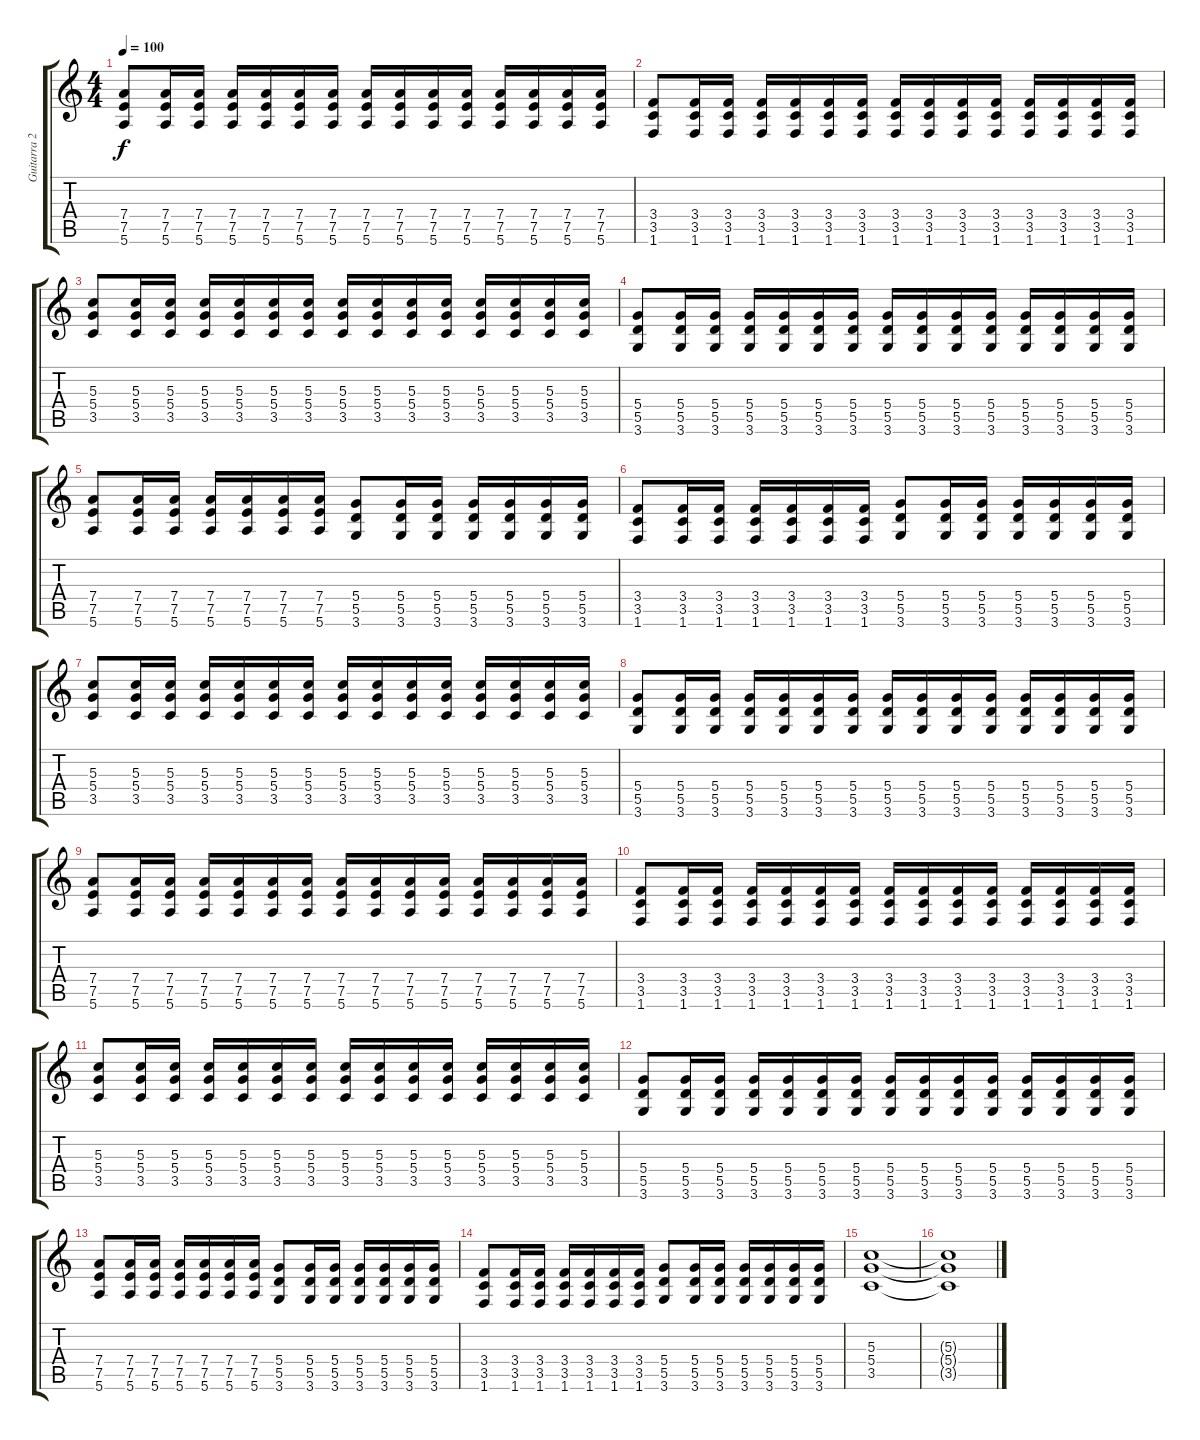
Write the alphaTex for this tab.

\track ("Guitarra 2" "Guitarra 2") {instrument distortionguitar}
\staff {score tabs}
\tuning (E4 B3 G3 D3 A2 E2) {hide}
\ts (4 4)
\tempo 100
\clef g2
\ks c
(7.4 7.5 5.6).8{dy f} (7.4 7.5 5.6).16 (7.4 7.5 5.6).16 (7.4 7.5 5.6).16 (7.4 7.5 5.6).16 (7.4 7.5 5.6).16 (7.4 7.5 5.6).16 (7.4 7.5 5.6).16 (7.4 7.5 5.6).16 (7.4 7.5 5.6).16 (7.4 7.5 5.6).16 (7.4 7.5 5.6).16 (7.4 7.5 5.6).16 (7.4 7.5 5.6).16 (7.4 7.5 5.6).16 |
(3.4 3.5 1.6).8 (3.4 3.5 1.6).16 (3.4 3.5 1.6).16 (3.4 3.5 1.6).16 (3.4 3.5 1.6).16 (3.4 3.5 1.6).16 (3.4 3.5 1.6).16 (3.4 3.5 1.6).16 (3.4 3.5 1.6).16 (3.4 3.5 1.6).16 (3.4 3.5 1.6).16 (3.4 3.5 1.6).16 (3.4 3.5 1.6).16 (3.4 3.5 1.6).16 (3.4 3.5 1.6).16 |
(5.3 5.4 3.5).8 (5.3 5.4 3.5).16 (5.3 5.4 3.5).16 (5.3 5.4 3.5).16 (5.3 5.4 3.5).16 (5.3 5.4 3.5).16 (5.3 5.4 3.5).16 (5.3 5.4 3.5).16 (5.3 5.4 3.5).16 (5.3 5.4 3.5).16 (5.3 5.4 3.5).16 (5.3 5.4 3.5).16 (5.3 5.4 3.5).16 (5.3 5.4 3.5).16 (5.3 5.4 3.5).16 |
(5.4 5.5 3.6).8 (5.4 5.5 3.6).16 (5.4 5.5 3.6).16 (5.4 5.5 3.6).16 (5.4 5.5 3.6).16 (5.4 5.5 3.6).16 (5.4 5.5 3.6).16 (5.4 5.5 3.6).16 (5.4 5.5 3.6).16 (5.4 5.5 3.6).16 (5.4 5.5 3.6).16 (5.4 5.5 3.6).16 (5.4 5.5 3.6).16 (5.4 5.5 3.6).16 (5.4 5.5 3.6).16 |
(7.4 7.5 5.6).8 (7.4 7.5 5.6).16 (7.4 7.5 5.6).16 (7.4 7.5 5.6).16 (7.4 7.5 5.6).16 (7.4 7.5 5.6).16 (7.4 7.5 5.6).16 (5.4 5.5 3.6).8 (5.4 5.5 3.6).16 (5.4 5.5 3.6).16 (5.4 5.5 3.6).16 (5.4 5.5 3.6).16 (5.4 5.5 3.6).16 (5.4 5.5 3.6).16 |
(3.4 3.5 1.6).8 (3.4 3.5 1.6).16 (3.4 3.5 1.6).16 (3.4 3.5 1.6).16 (3.4 3.5 1.6).16 (3.4 3.5 1.6).16 (3.4 3.5 1.6).16 (5.4 5.5 3.6).8 (5.4 5.5 3.6).16 (5.4 5.5 3.6).16 (5.4 5.5 3.6).16 (5.4 5.5 3.6).16 (5.4 5.5 3.6).16 (5.4 5.5 3.6).16 |
(5.3 5.4 3.5).8 (5.3 5.4 3.5).16 (5.3 5.4 3.5).16 (5.3 5.4 3.5).16 (5.3 5.4 3.5).16 (5.3 5.4 3.5).16 (5.3 5.4 3.5).16 (5.3 5.4 3.5).16 (5.3 5.4 3.5).16 (5.3 5.4 3.5).16 (5.3 5.4 3.5).16 (5.3 5.4 3.5).16 (5.3 5.4 3.5).16 (5.3 5.4 3.5).16 (5.3 5.4 3.5).16 |
(5.4 5.5 3.6).8 (5.4 5.5 3.6).16 (5.4 5.5 3.6).16 (5.4 5.5 3.6).16 (5.4 5.5 3.6).16 (5.4 5.5 3.6).16 (5.4 5.5 3.6).16 (5.4 5.5 3.6).16 (5.4 5.5 3.6).16 (5.4 5.5 3.6).16 (5.4 5.5 3.6).16 (5.4 5.5 3.6).16 (5.4 5.5 3.6).16 (5.4 5.5 3.6).16 (5.4 5.5 3.6).16 |
(7.4 7.5 5.6).8 (7.4 7.5 5.6).16 (7.4 7.5 5.6).16 (7.4 7.5 5.6).16 (7.4 7.5 5.6).16 (7.4 7.5 5.6).16 (7.4 7.5 5.6).16 (7.4 7.5 5.6).16 (7.4 7.5 5.6).16 (7.4 7.5 5.6).16 (7.4 7.5 5.6).16 (7.4 7.5 5.6).16 (7.4 7.5 5.6).16 (7.4 7.5 5.6).16 (7.4 7.5 5.6).16 |
(3.4 3.5 1.6).8 (3.4 3.5 1.6).16 (3.4 3.5 1.6).16 (3.4 3.5 1.6).16 (3.4 3.5 1.6).16 (3.4 3.5 1.6).16 (3.4 3.5 1.6).16 (3.4 3.5 1.6).16 (3.4 3.5 1.6).16 (3.4 3.5 1.6).16 (3.4 3.5 1.6).16 (3.4 3.5 1.6).16 (3.4 3.5 1.6).16 (3.4 3.5 1.6).16 (3.4 3.5 1.6).16 |
(5.3 5.4 3.5).8 (5.3 5.4 3.5).16 (5.3 5.4 3.5).16 (5.3 5.4 3.5).16 (5.3 5.4 3.5).16 (5.3 5.4 3.5).16 (5.3 5.4 3.5).16 (5.3 5.4 3.5).16 (5.3 5.4 3.5).16 (5.3 5.4 3.5).16 (5.3 5.4 3.5).16 (5.3 5.4 3.5).16 (5.3 5.4 3.5).16 (5.3 5.4 3.5).16 (5.3 5.4 3.5).16 |
(5.4 5.5 3.6).8 (5.4 5.5 3.6).16 (5.4 5.5 3.6).16 (5.4 5.5 3.6).16 (5.4 5.5 3.6).16 (5.4 5.5 3.6).16 (5.4 5.5 3.6).16 (5.4 5.5 3.6).16 (5.4 5.5 3.6).16 (5.4 5.5 3.6).16 (5.4 5.5 3.6).16 (5.4 5.5 3.6).16 (5.4 5.5 3.6).16 (5.4 5.5 3.6).16 (5.4 5.5 3.6).16 |
(7.4 7.5 5.6).8 (7.4 7.5 5.6).16 (7.4 7.5 5.6).16 (7.4 7.5 5.6).16 (7.4 7.5 5.6).16 (7.4 7.5 5.6).16 (7.4 7.5 5.6).16 (5.4 5.5 3.6).8 (5.4 5.5 3.6).16 (5.4 5.5 3.6).16 (5.4 5.5 3.6).16 (5.4 5.5 3.6).16 (5.4 5.5 3.6).16 (5.4 5.5 3.6).16 |
(3.4 3.5 1.6).8 (3.4 3.5 1.6).16 (3.4 3.5 1.6).16 (3.4 3.5 1.6).16 (3.4 3.5 1.6).16 (3.4 3.5 1.6).16 (3.4 3.5 1.6).16 (5.4 5.5 3.6).8 (5.4 5.5 3.6).16 (5.4 5.5 3.6).16 (5.4 5.5 3.6).16 (5.4 5.5 3.6).16 (5.4 5.5 3.6).16 (5.4 5.5 3.6).16 |
(5.3 5.4 3.5).1 |
(5.3{t} 5.4{t} 3.5{t}).1
